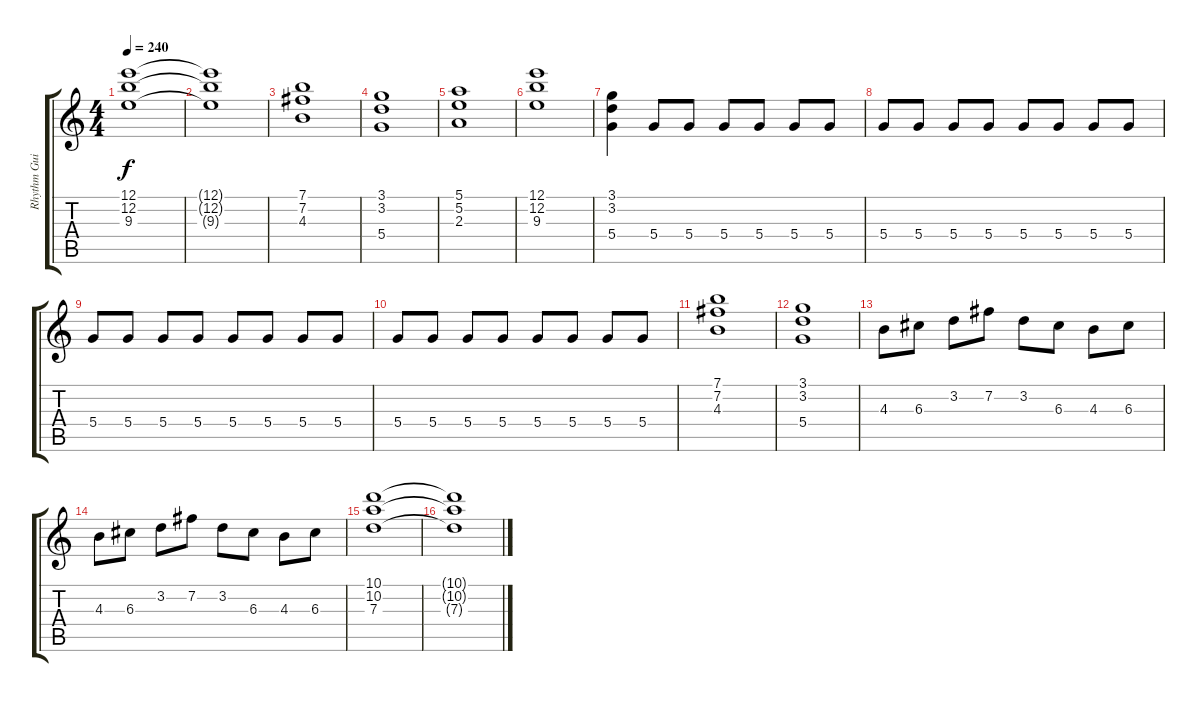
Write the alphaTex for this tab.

\track ("Rhythm Guitar" "Rhythm Gui") {instrument distortionguitar}
\staff {score tabs}
\tuning (E4 B3 G3 D3 A2 E2) {hide}
\ts (4 4)
\tempo 240
\clef g2
\ks c
(12.1 12.2 9.3).1{dy f} |
(12.1{t} 12.2{t} 9.3{t}).1 |
(7.1 7.2 4.3).1 |
(3.1 3.2 5.4).1 |
(5.1 5.2 2.3).1 |
(12.1 12.2 9.3).1 |
(3.1 3.2 5.4).4 5.4.8 5.4.8 5.4.8 5.4.8 5.4.8 5.4.8 |
5.4.8 5.4.8 5.4.8 5.4.8 5.4.8 5.4.8 5.4.8 5.4.8 |
5.4.8 5.4.8 5.4.8 5.4.8 5.4.8 5.4.8 5.4.8 5.4.8 |
5.4.8 5.4.8 5.4.8 5.4.8 5.4.8 5.4.8 5.4.8 5.4.8 |
(7.1 7.2 4.3).1 |
(3.1 3.2 5.4).1 |
4.3.8 6.3.8 3.2.8 7.2.8 3.2.8 6.3.8 4.3.8 6.3.8 |
4.3.8 6.3.8 3.2.8 7.2.8 3.2.8 6.3.8 4.3.8 6.3.8 |
(10.1 10.2 7.3).1 |
(10.1{t} 10.2{t} 7.3{t}).1
